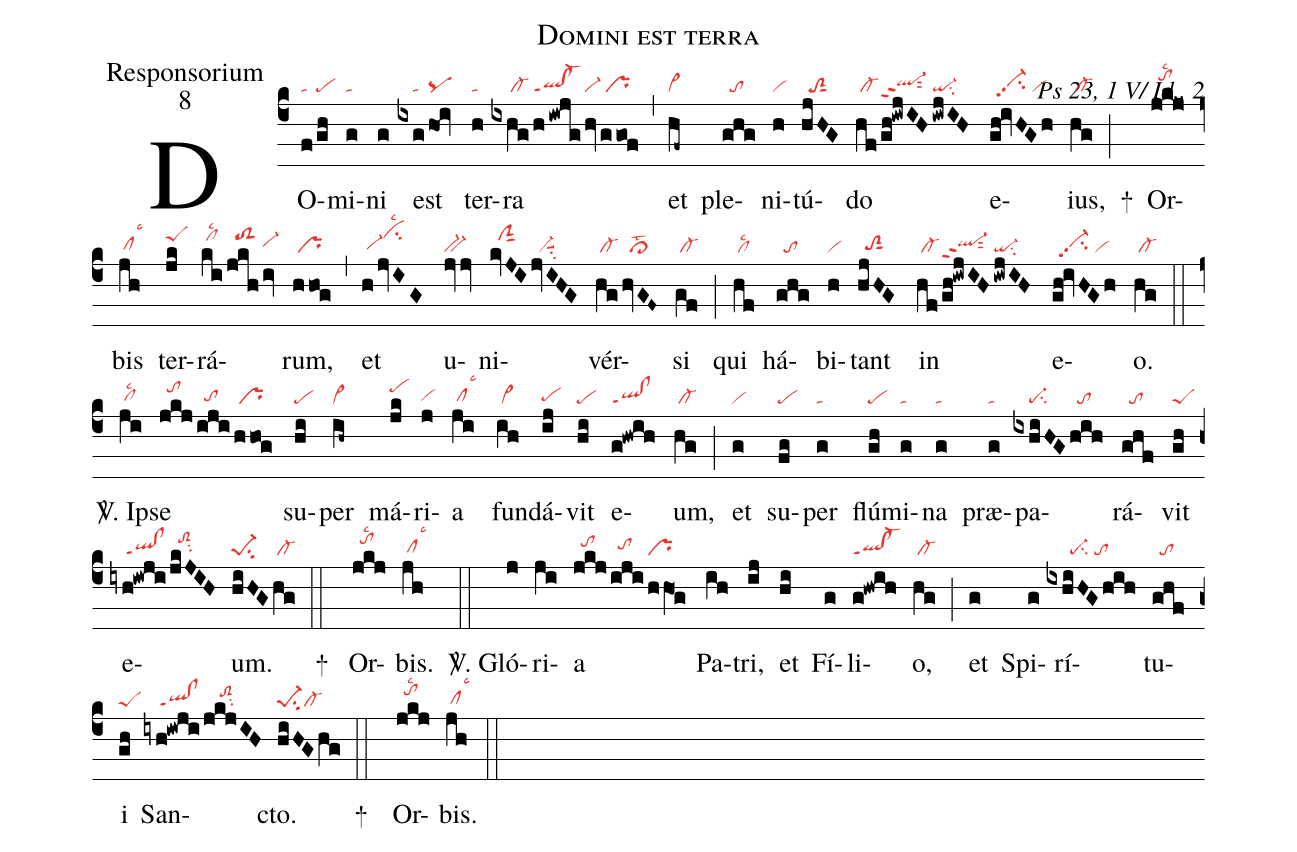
name:Domini est terra;
office-part:Responsorium;
mode:8;
commentary:Ps 23, 1 V/ Id., 2;
nabc-lines:1;
%%
(c4)DO(f|ta|/gh|pe)mi(g|ta)ni(g) est(ixg|////ta|!hoi|pq) ter(h|ta)ra(ixhg|/////cl-|/hiwjg|ql!cl-ppt1|/hv|vi-|/ggof|/pr) (,) et(hf~|cl~) ple(ghg|//to)ni(h|vi)tú(hjHG|//toS2sut1)do(hf|/cl-|/gh!iwjIH|ql-hhppt2sut2|/iwjIH|qi-su2) e(gh!ivHGh|//vi-hhpp2su2/vi)ius,(hg|/cl-) (;)
+() Or(jkj|//tohjlsc2)bis(jh|/clhglsc3) ter(jk|peShj)rá(ki|/clhjlsc2|/jkh|//toS2hj|/iv|vi-hh)rum,(hhog|/pr) (,) et(h/jvIG|/vi-hgcihklsc2) u(jvjv|bv-)ni(kvJI|//ciGhj|jvIHG|//vi-suu1su2)vér(hg|/cl-|/hvGF~|//cl>lst2)si(gf|/cl-) (;) qui(hf|/cllsc2) há(ghg|//to)bi(h|vi)tant(hjHG|//toS2hgsut1) in(hf|/cl-|/gh!iwjIH|ql-hhppt2sut2|/iwjIH|qi-su2) e(gh!ivHGh|//vi-hhpp2su2/vi)o.(hg|/cl-) (::)

<sp>V/</sp>. Ip(ji|/clhglsc2)se(jkj|//tohj|/iji|//tohg|/hhog|/pr) su(hi|pe)per(ih~|cl~) má(jk|pehj)ri(j|vihg)a(ji|/clhglsc3) fun(ih|/cl~)dá(ij|pehg)vit(hi|pe) e(g!hwih|ql!clppt1)um,(hg|/cl-) (;) et(g|vi) su(fg|pe)per(g|ta) flú(gh|pe)mi(g|ta)na(g|ta) præ(g|ta)pa(ixhiHG|////pe-su2|/hih|//to)rá(ghf|//to)vit(gh|peS) e(iyh!iwji|////ql!clppt1|/jkJIH|//toS2hjsu2)um.(hiHG|pe-1su2|hg|/cl-) (::)
+() Or(jkj|//tohjlsc2)bis.(jh|/clhglsc3) (::)

<sp>V/</sp>. Gló(j)ri(ji)a(jkj|//tohi|/iji|//tohh|/hhO1g|pr) Pa(ih)tri,(ij)
et(hi) Fí(g)li(g!hwih|ql!cl-ppt1)o,(hg|/cl-) (;)
et(g) Spi(g)rí(ixhiHGhih|//////pe-su2/to)tu(ghf|//to)i(gh|peS)
San(iyh!iwji|////ql!clppt1|/jkjIH|////toS2hisu2)cto.(hiHGhg|pe-1su2cl-) (::)
+() Or(jkj|//tohjlsc2)bis.(jh|/clhglsc3) (::)
